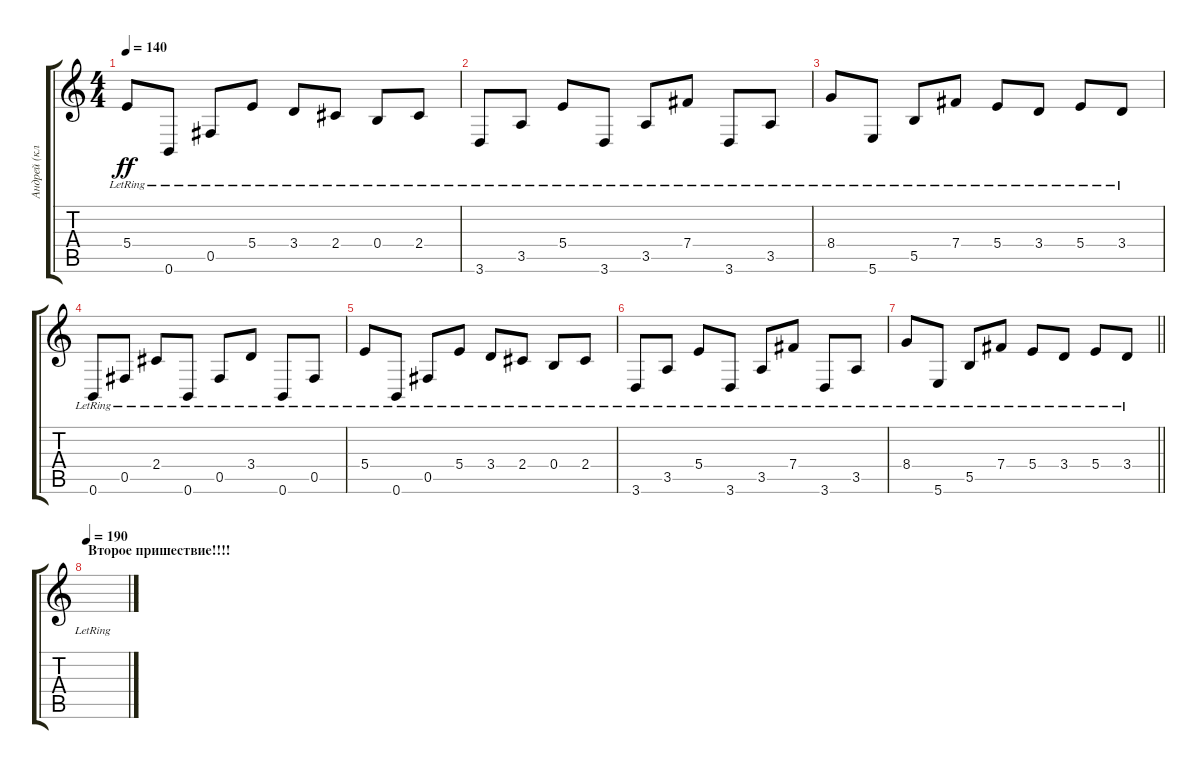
\track ("Андрей (клин)" "Андрей (кл") {instrument electricguitarclean}
\staff {score tabs}
\tuning (Db4 Ab3 E3 B2 Gb2 B1) {hide}
\ts (4 4)
\tempo 140
\clef g2
\ks c
5.4{lr}.8{dy ff} 0.6{lr}.8 0.5{lr}.8 5.4{lr}.8 3.4{lr}.8 2.4{lr}.8 0.4{lr}.8 2.4{lr}.8 |
3.6{lr}.8 3.5{lr}.8 5.4{lr}.8 3.6{lr}.8 3.5{lr}.8 7.4{lr}.8 3.6{lr}.8 3.5{lr}.8 |
8.4{lr}.8 5.6{lr}.8 5.5{lr}.8 7.4{lr}.8 5.4{lr}.8 3.4{lr}.8 5.4{lr}.8 3.4{lr}.8 |
0.6{lr}.8 0.5{lr}.8 2.4{lr}.8 0.6{lr}.8 0.5{lr}.8 3.4{lr}.8 0.6{lr}.8 0.5{lr}.8 |
5.4{lr}.8 0.6{lr}.8 0.5{lr}.8 5.4{lr}.8 3.4{lr}.8 2.4{lr}.8 0.4{lr}.8 2.4{lr}.8 |
3.6{lr}.8 3.5{lr}.8 5.4{lr}.8 3.6{lr}.8 3.5{lr}.8 7.4{lr}.8 3.6{lr}.8 3.5{lr}.8 |
\barLineRight lightlight
8.4{lr}.8 5.6{lr}.8 5.5{lr}.8 7.4{lr}.8 5.4{lr}.8 3.4{lr}.8 5.4{lr}.8 3.4{lr}.8 |
\section ("" "Второе пришествие!!!!")
\tempo 190
